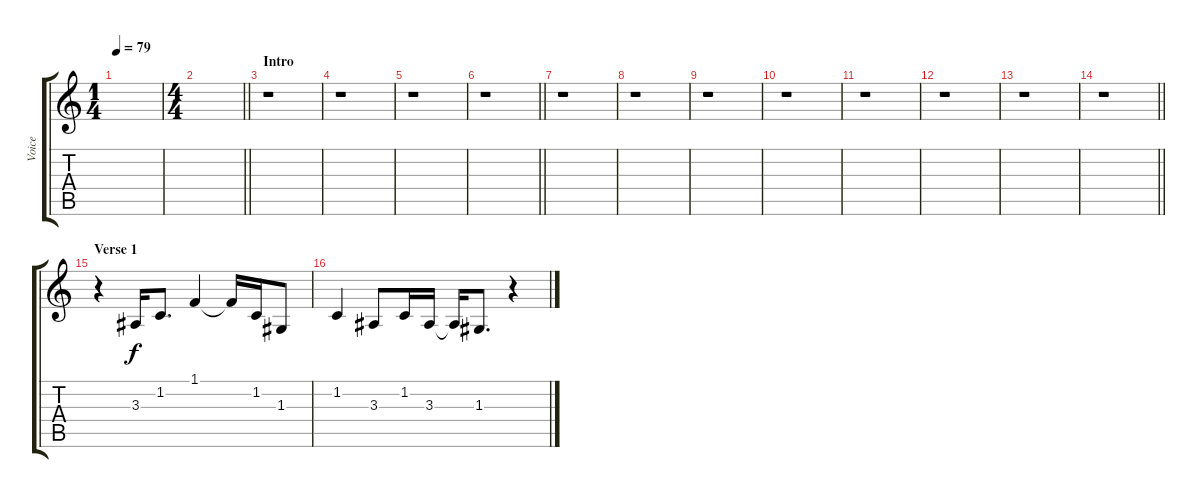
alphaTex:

\track ("Voice" "Voice") {instrument synthvoice}
\staff {score tabs}
\tuning (E4 B3 G3 D3 A2 E2) {hide}
\ts (1 4)
\tempo 79
\clef g2
\ks c
|
\ts (4 4)
\barLineRight lightlight
|
\section ("" "Intro")
r.1 |
r.1 |
r.1 |
\barLineRight lightlight
r.1 |
r.1 |
r.1 |
r.1 |
r.1 |
r.1 |
r.1 |
r.1 |
\barLineRight lightlight
r.1 |
\section ("" "Verse 1")
r.4 3.3.16 1.2.8{d} 1.1.4 1.1{t}.16 1.2.16 1.3.8 |
1.2.4 3.3.8 1.2.16 3.3.16 3.3{t}.16 1.3.8{d} r.4
